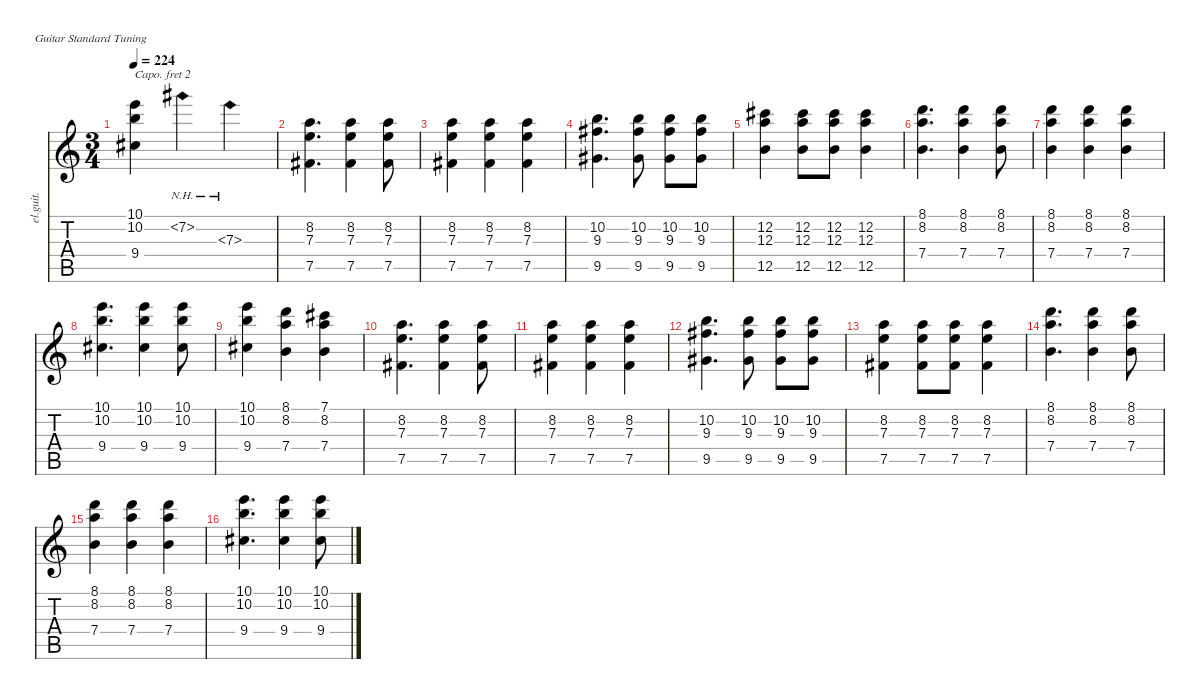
\defaultSystemsLayout 4
\hideDynamics
\bracketExtendMode nobrackets
\otherSystemsTrackNameOrientation horizontal
\track ("Clean Guitar" "el.guit.") {instrument electricguitarclean}
\staff {score tabs}
\capo 2
\tuning (E4 B3 G3 D3 A2 E2)
\ts (3 4)
\tempo 224
\clef g2
\ks c
(10.1 10.2 9.4{acc #}).4{dy mf beam Down} 7.2{nh acc #}.4{beam Down} 7.3{nh}.4{beam Down} |
(7.5{acc #} 7.3 8.2).4{d beam Down} (7.3 8.2 7.5{acc #}).4{beam Down} (7.3 8.2 7.5{acc #}).8{beam Down} |
(7.3 7.5{acc #} 8.2).4{beam Down} (7.3 7.5{acc #} 8.2).4{beam Down} (7.3 7.5{acc #} 8.2).4{beam Down} |
(9.5{acc #} 9.3{acc #} 10.2).4{d beam Down} (10.2 9.3{acc #} 9.5{acc #}).8{beam Down} (10.2 9.3{acc #} 9.5{acc #}).8{beam Down} (10.2 9.3{acc #} 9.5{acc #}).8{beam Down} |
(12.2{acc #} 12.3 12.5).4{beam Down} (12.2{acc #} 12.3 12.5).8{beam Down} (12.2{acc #} 12.3 12.5).8{beam Down} (12.2{acc #} 12.3 12.5).4{beam Down} |
(7.4 8.2 8.1).4{d beam Down} (8.1 8.2 7.4).4{beam Down} (8.1 8.2 7.4).8{beam Down} |
(8.1 8.2 7.4).4{beam Down} (8.1 8.2 7.4).4{beam Down} (8.1 8.2 7.4).4{beam Down} |
(9.4{acc #} 10.2 10.1).4{d beam Down} (10.1 10.2 9.4{acc #}).4{beam Down} (10.1 10.2 9.4{acc #}).8{beam Down} |
(10.1 10.2 9.4{acc #}).4{beam Down} (8.1 8.2 7.4).4{beam Down} (7.1{acc #} 8.2 7.4).4{beam Down} |
(7.5{acc #} 7.3 8.2).4{d beam Down} (7.3 8.2 7.5{acc #}).4{beam Down} (7.3 8.2 7.5{acc #}).8{beam Down} |
(7.3 7.5{acc #} 8.2).4{beam Down} (7.3 7.5{acc #} 8.2).4{beam Down} (7.3 7.5{acc #} 8.2).4{beam Down} |
(9.5{acc #} 9.3{acc #} 10.2).4{d beam Down} (10.2 9.3{acc #} 9.5{acc #}).8{beam Down} (10.2 9.3{acc #} 9.5{acc #}).8{beam Down} (10.2 9.3{acc #} 9.5{acc #}).8{beam Down} |
(8.2 7.3 7.5{acc #}).4{beam Down} (8.2 7.3 7.5{acc #}).8{beam Down} (8.2 7.3 7.5{acc #}).8{beam Down} (8.2 7.3 7.5{acc #}).4{beam Down} |
(7.4 8.2 8.1).4{d beam Down} (8.1 8.2 7.4).4{beam Down} (8.1 8.2 7.4).8{beam Down} |
(8.1 8.2 7.4).4{beam Down} (8.1 8.2 7.4).4{beam Down} (8.1 8.2 7.4).4{beam Down} |
(9.4{acc #} 10.2 10.1).4{d beam Down} (10.1 10.2 9.4{acc #}).4{beam Down} (10.1 10.2 9.4{acc #}).8{beam Down}
